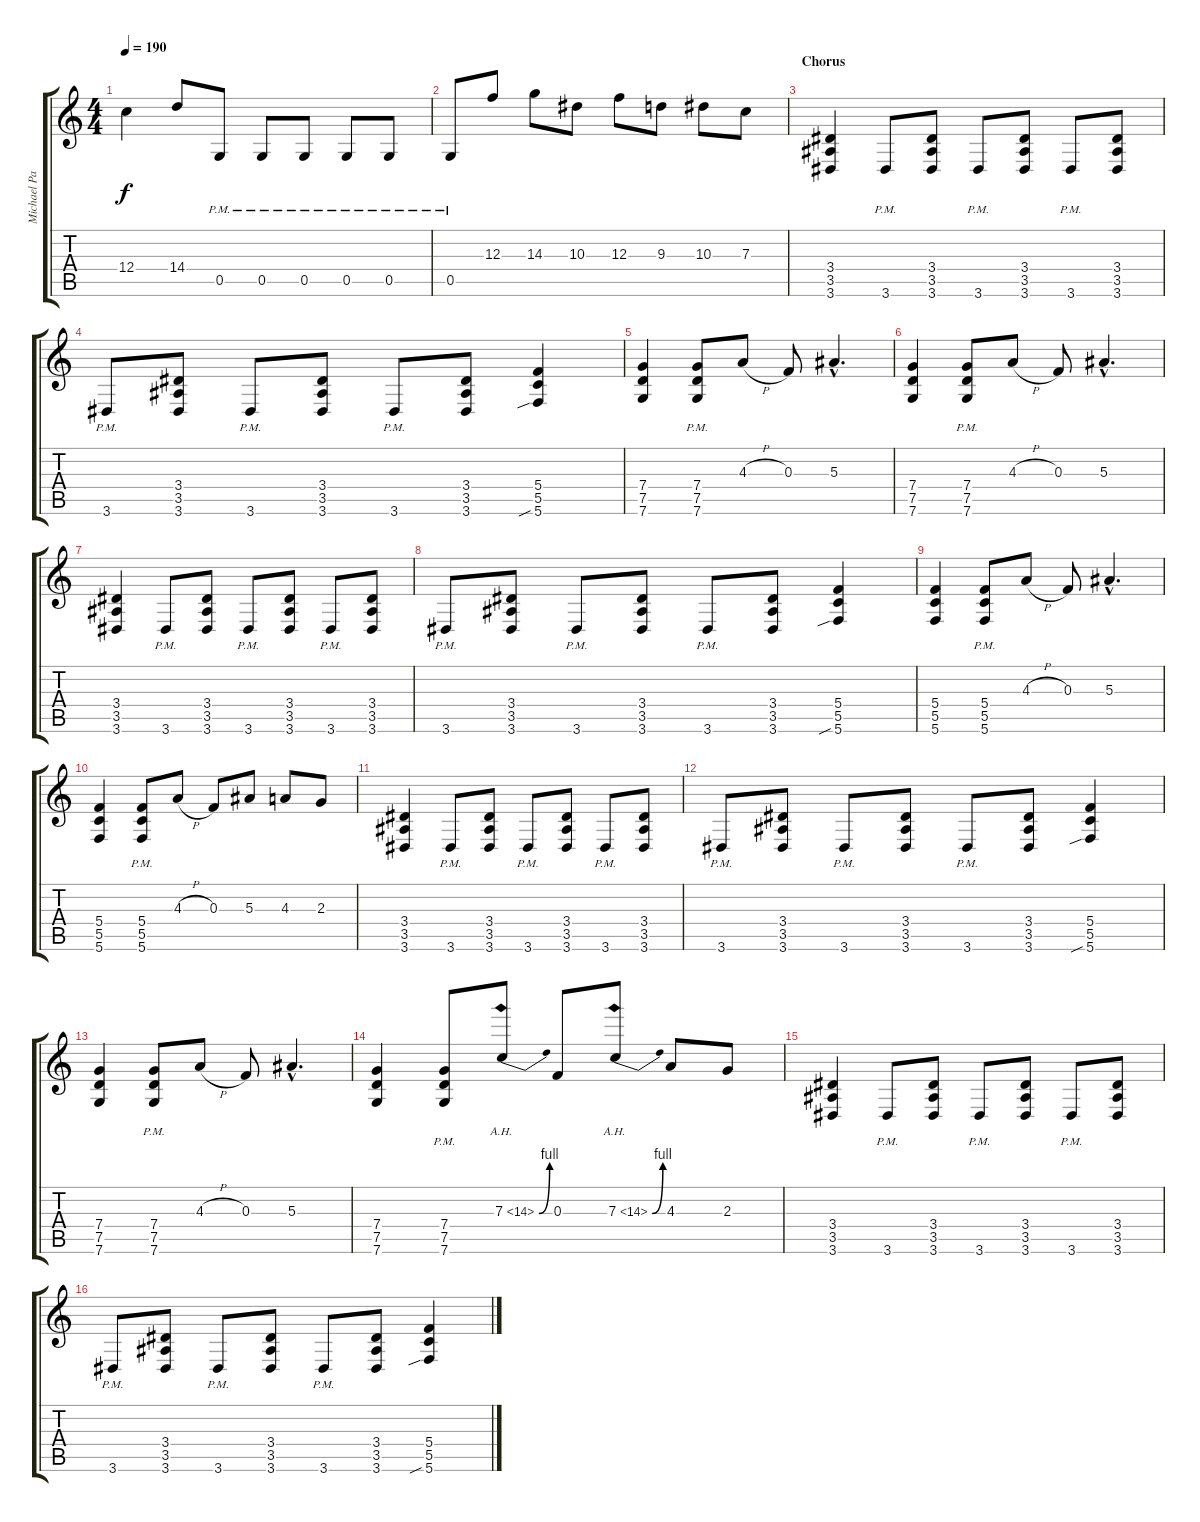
\track ("Michael Padget" "Michael Pa") {instrument distortionguitar}
\staff {score tabs}
\tuning (D4 A3 F3 C3 G2 C2) {hide}
\ts (4 4)
\tempo 190
\clef g2
\ks c
12.4.4{dy f} 14.4.8 0.5{pm}.8 0.5{pm}.8 0.5{pm}.8 0.5{pm}.8 0.5{pm}.8 |
0.5{pm}.8 12.3.8 14.3.8 10.3.8 12.3.8 9.3.8 10.3.8 7.3.8 |
\section ("" "Chorus")
(3.4 3.5 3.6).4 3.6{pm}.8 (3.4 3.5 3.6).8 3.6{pm}.8 (3.4 3.5 3.6).8 3.6{pm}.8 (3.4 3.5 3.6).8 |
3.6{pm}.8 (3.4 3.5 3.6).8 3.6{pm}.8 (3.4 3.5 3.6).8 3.6{pm}.8 (3.4 3.5 3.6).8 (5.4 5.5 5.6{sib}).4 |
(7.4 7.5 7.6).4 (7.4{pm} 7.5{pm} 7.6{pm}).8 4.3{h}.8 0.3.8 5.3{hac}.4{d} |
(7.4 7.5 7.6).4 (7.4{pm} 7.5{pm} 7.6{pm}).8 4.3{h}.8 0.3.8 5.3{hac}.4{d} |
(3.4 3.5 3.6).4 3.6{pm}.8 (3.4 3.5 3.6).8 3.6{pm}.8 (3.4 3.5 3.6).8 3.6{pm}.8 (3.4 3.5 3.6).8 |
3.6{pm}.8 (3.4 3.5 3.6).8 3.6{pm}.8 (3.4 3.5 3.6).8 3.6{pm}.8 (3.4 3.5 3.6).8 (5.4 5.5 5.6{sib}).4 |
(5.4 5.5 5.6).4 (5.4{pm} 5.5{pm} 5.6{pm}).8 4.3{h}.8 0.3.8 5.3{hac}.4{d} |
(5.4 5.5 5.6).4 (5.4{pm} 5.5{pm} 5.6{pm}).8 4.3{h}.8 0.3.8 5.3.8 4.3.8 2.3.8 |
(3.4 3.5 3.6).4 3.6{pm}.8 (3.4 3.5 3.6).8 3.6{pm}.8 (3.4 3.5 3.6).8 3.6{pm}.8 (3.4 3.5 3.6).8 |
3.6{pm}.8 (3.4 3.5 3.6).8 3.6{pm}.8 (3.4 3.5 3.6).8 3.6{pm}.8 (3.4 3.5 3.6).8 (5.4 5.5 5.6{sib}).4 |
(7.4 7.5 7.6).4 (7.4{pm} 7.5{pm} 7.6{pm}).8 4.3{h}.8 0.3.8 5.3{hac}.4{d} |
(7.4 7.5 7.6).4 (7.4{pm} 7.5{pm} 7.6{pm}).8 7.3{be (bend 0 0 60 4) ah 7}.8 0.3.8 7.3{be (bend 0 0 60 4) ah 7}.8 4.3.8 2.3.8 |
(3.4 3.5 3.6).4 3.6{pm}.8 (3.4 3.5 3.6).8 3.6{pm}.8 (3.4 3.5 3.6).8 3.6{pm}.8 (3.4 3.5 3.6).8 |
3.6{pm}.8 (3.4 3.5 3.6).8 3.6{pm}.8 (3.4 3.5 3.6).8 3.6{pm}.8 (3.4 3.5 3.6).8 (5.4 5.5 5.6{sib}).4
